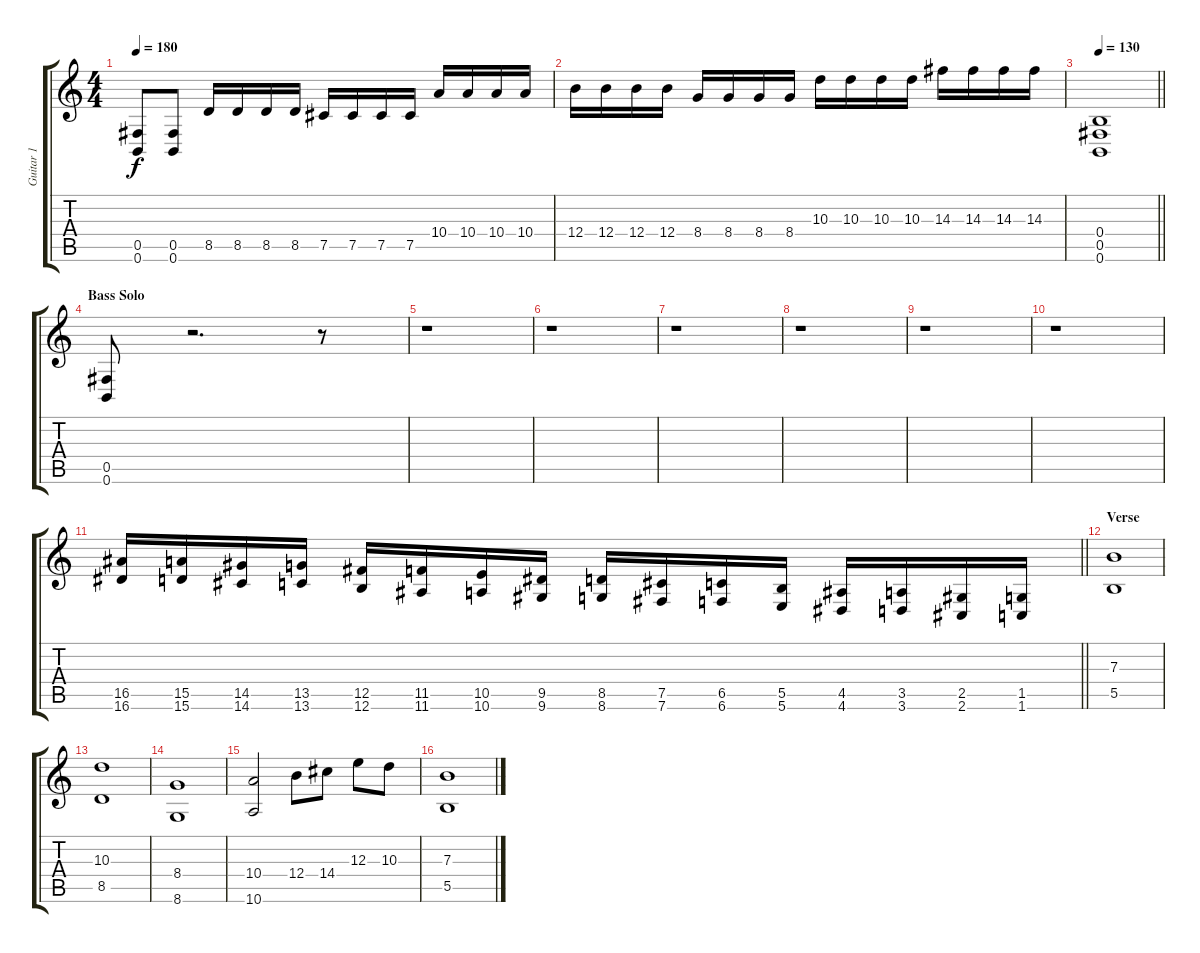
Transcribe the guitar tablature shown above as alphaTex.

\track ("Guitar 1" "Guitar 1") {instrument distortionguitar}
\staff {score tabs}
\tuning (Db4 Ab3 E3 B2 Gb2 B1) {hide}
\ts (4 4)
\tempo 180
\clef g2
\ks c
(0.5 0.6).8{dy f} (0.5 0.6).8 8.5.16 8.5.16 8.5.16 8.5.16 7.5.16 7.5.16 7.5.16 7.5.16 10.4.16 10.4.16 10.4.16 10.4.16 |
12.4.16 12.4.16 12.4.16 12.4.16 8.4.16 8.4.16 8.4.16 8.4.16 10.3.16 10.3.16 10.3.16 10.3.16 14.3.16 14.3.16 14.3.16 14.3.16 |
\tempo 130
\barLineRight lightlight
(0.4 0.5 0.6).1 |
\section ("" "Bass Solo")
(0.5 0.6).8 r.2{d} r.8 |
r.1 |
r.1 |
r.1 |
r.1 |
r.1 |
r.1 |
\barLineRight lightlight
(16.5 16.6).16{instrument guitarfretnoise} (15.5 15.6).16 (14.5 14.6).16 (13.5 13.6).16 (12.5 12.6).16 (11.5 11.6).16 (10.5 10.6).16 (9.5 9.6).16 (8.5 8.6).16 (7.5 7.6).16 (6.5 6.6).16 (5.5 5.6).16 (4.5 4.6).16 (3.5 3.6).16 (2.5 2.6).16 (1.5 1.6).16 |
\section ("" "Verse")
(7.3 5.5).1{volume 13 instrument distortionguitar} |
(10.3 8.5).1 |
(8.4 8.6).1 |
(10.4 10.6).2 12.4.8 14.4.8 12.3.8 10.3.8 |
(7.3 5.5).1
